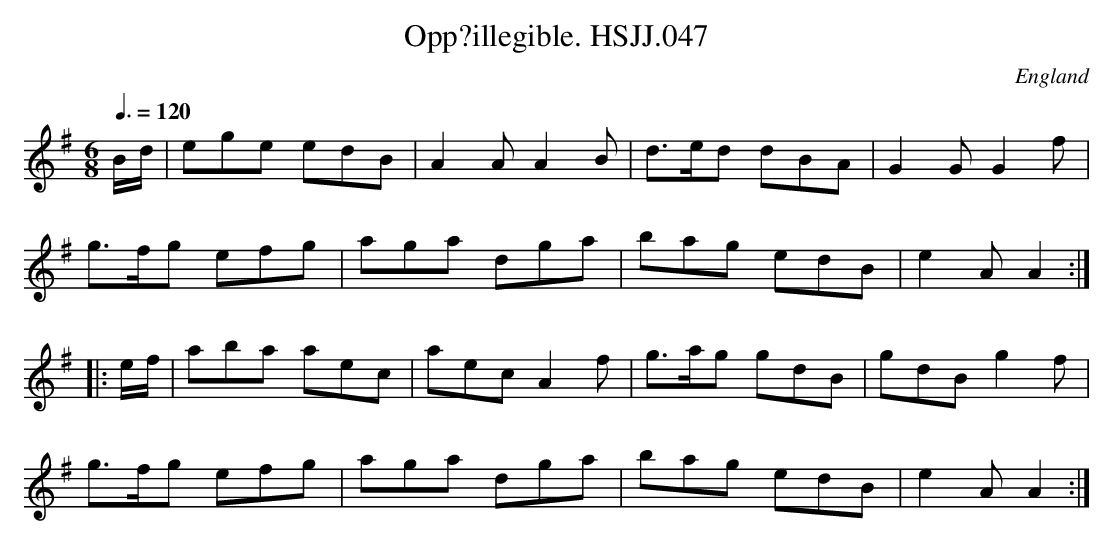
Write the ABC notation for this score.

X:1
T:Opp?illegible. HSJJ.047
M:6/8
L:1/8
Q:3/8=120
O:England
K:G
B/d/|ege edB|A2AA2B|d>ed dBA|G2GG2f|
g>fg efg|aga dga|bag edB|e2AA2:|
|:e/f/|aba aec|aecA2f|g>ag gdB|gdBg2f|
g>fg efg|aga dga|bag edB|e2AA2:|
